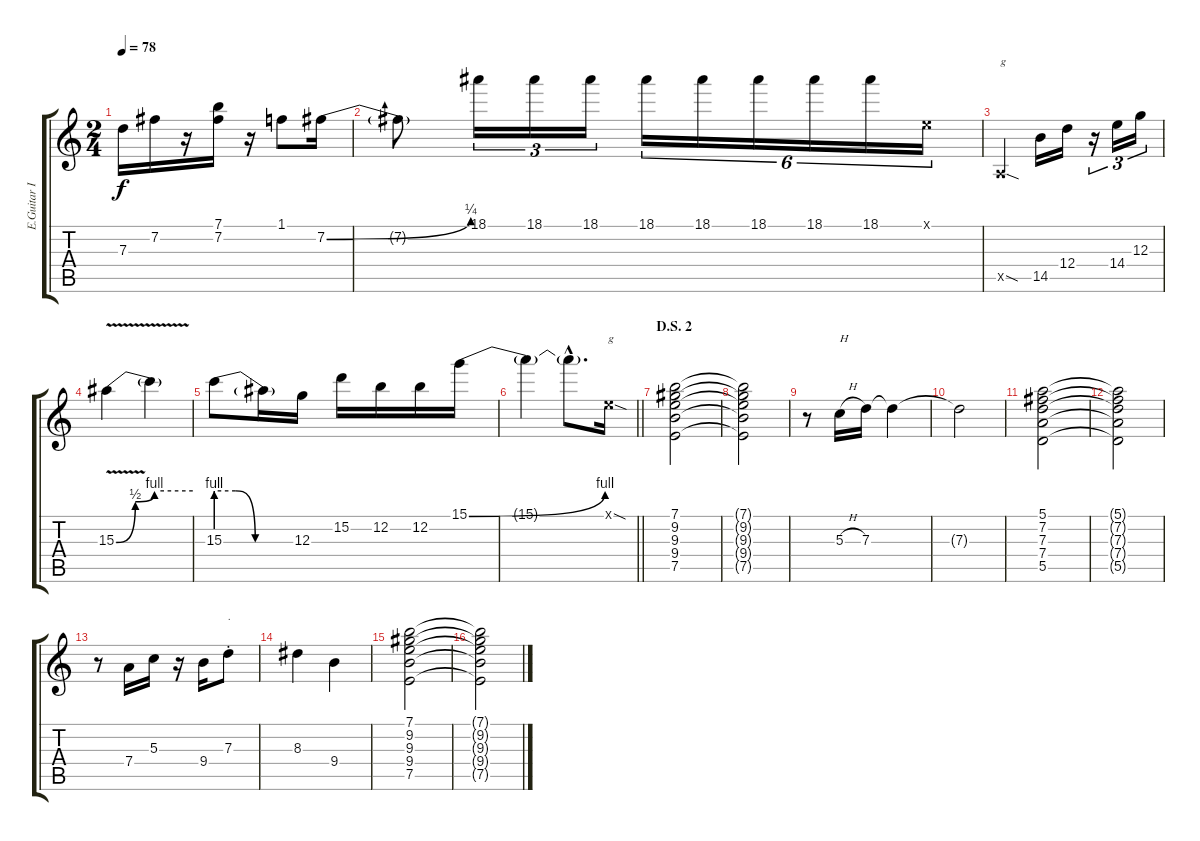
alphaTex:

\track ("E.Guitar I" "E.Guitar I") {instrument overdrivenguitar}
\staff {score tabs}
\tuning (E4 B3 G3 D3 A2 E2) {hide}
\ts (2 4)
\tempo 78
\clef g2
\ks c
7.3.16{dy f} 7.2.16 r.16 (7.1 7.2).16 r.16 1.1.8 7.2{be (bend 0 0 60 1)}.16 |
7.2{t}.8 18.1.16{tu (3 2)} 18.1.16{tu (3 2)} 18.1.16{tu (3 2)} 18.1.16{tu (6 4)} 18.1.16{tu (6 4)} 18.1.16{tu (6 4)} 18.1.16{tu (6 4)} 18.1.16{tu (6 4)} 0.1{x}.16{tu (6 4)} |
0.5{sod x}.4{txt "g"} 14.5.16 12.4.16 r.16{tu (3 2)} 14.4.16{tu (3 2)} 12.3.16{tu (3 2)} |
15.3{be (custom 0 0 15 2 30 4 60 4) v}.4 15.3{t}.4 |
15.3{be (custom 0 4 15 4 30 0 60 0)}.8 15.3{t}.16 12.3.16 15.2.16 12.2.16 12.2.16 15.1{be (bend 0 0 60 4)}.16 |
\barLineRight lightlight
15.1{t}.4 15.1{hac t}.8{d} 0.1{sod x}.16{txt "g"} |
\section ("" "D.S. 2")
(7.1 9.2 9.3 9.4 7.5).2{volume 11} |
(7.1{t} 9.2{t} 9.3{t} 9.4{t} 7.5{t}).2 |
r.8 5.3{h}.16{txt "H"} 7.3.16 7.3{t}.4 |
7.3{t}.2 |
(5.1 7.2 7.3 7.4 5.5).2 |
(5.1{t} 7.2{t} 7.3{t} 7.4{t} 5.5{t}).2 |
r.8 7.4.16 5.3.16 r.16 9.4.16 7.3{st}.8{txt "."} |
8.3.4 9.4.4 |
(7.1 9.2 9.3 9.4 7.5).2 |
(7.1{t} 9.2{t} 9.3{t} 9.4{t} 7.5{t}).2
